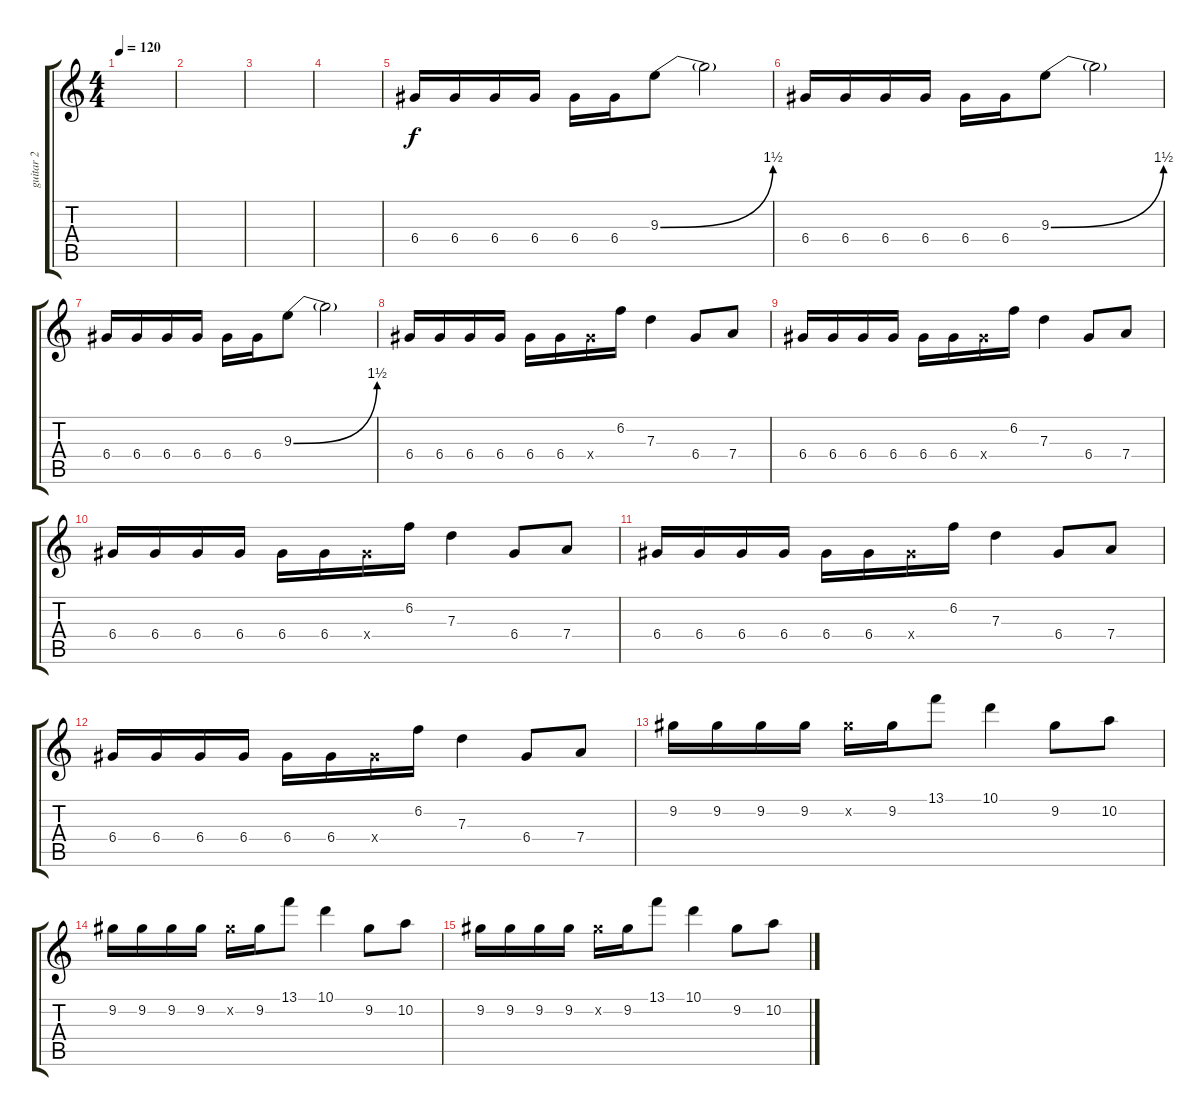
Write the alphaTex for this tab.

\track ("guitar 2" "guitar 2") {instrument overdrivenguitar}
\staff {score tabs}
\tuning (E4 B3 G3 D3 A2 E2) {hide}
\ts (4 4)
\tempo 120
\clef g2
\ks c
|
|
|
|
6.4.16 6.4.16 6.4.16 6.4.16 6.4.16 6.4.16 9.3{be (bend 0 0 60 6)}.8 9.3{t}.2 |
6.4.16 6.4.16 6.4.16 6.4.16 6.4.16 6.4.16 9.3{be (bend 0 0 60 6)}.8 9.3{t}.2 |
6.4.16 6.4.16 6.4.16 6.4.16 6.4.16 6.4.16 9.3{be (bend 0 0 60 6)}.8 9.3{t}.2 |
6.4.16 6.4.16 6.4.16 6.4.16 6.4.16 6.4.16 6.4{x}.16 6.2.16 7.3.4 6.4.8 7.4.8 |
6.4.16 6.4.16 6.4.16 6.4.16 6.4.16 6.4.16 6.4{x}.16 6.2.16 7.3.4 6.4.8 7.4.8 |
6.4.16 6.4.16 6.4.16 6.4.16 6.4.16 6.4.16 6.4{x}.16 6.2.16 7.3.4 6.4.8 7.4.8 |
6.4.16 6.4.16 6.4.16 6.4.16 6.4.16 6.4.16 6.4{x}.16 6.2.16 7.3.4 6.4.8 7.4.8 |
6.4.16 6.4.16 6.4.16 6.4.16 6.4.16 6.4.16 6.4{x}.16 6.2.16 7.3.4 6.4.8 7.4.8 |
9.2.16 9.2.16 9.2.16 9.2.16 9.2{x}.16 9.2.16 13.1.8 10.1.4 9.2.8 10.2.8 |
9.2.16 9.2.16 9.2.16 9.2.16 9.2{x}.16 9.2.16 13.1.8 10.1.4 9.2.8 10.2.8 |
9.2.16 9.2.16 9.2.16 9.2.16 9.2{x}.16 9.2.16 13.1.8 10.1.4 9.2.8 10.2.8
